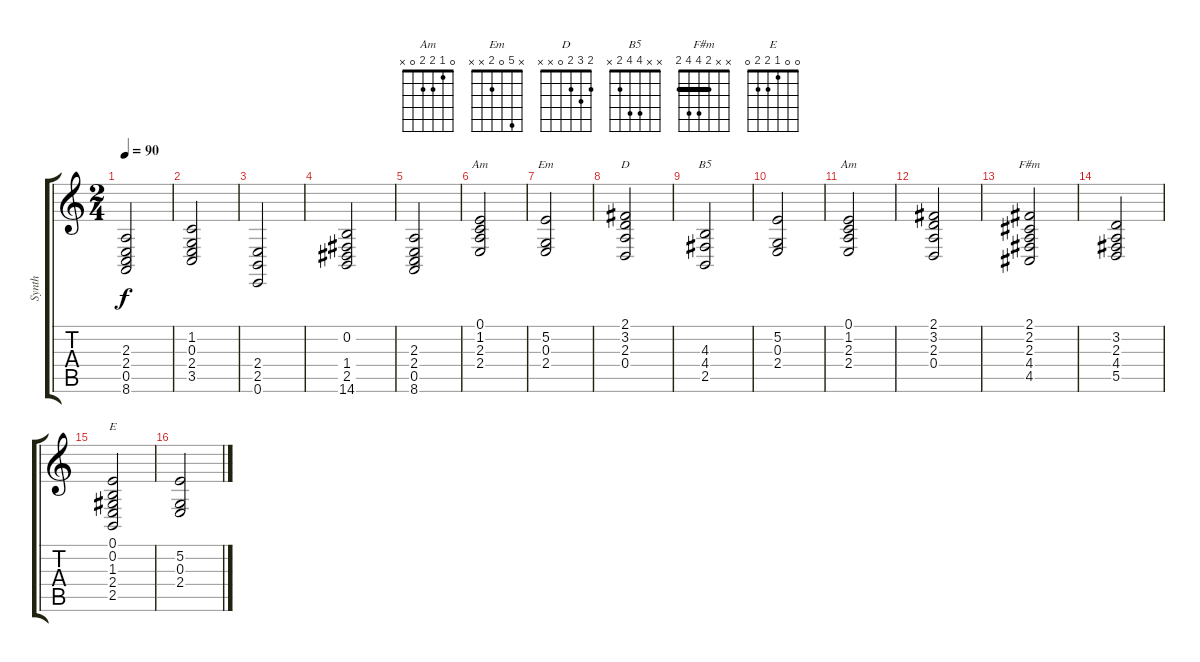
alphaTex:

\track ("Synth" "Synth") {instrument stringensemble1}
\staff {score tabs}
\tuning (E4 B3 G3 D3 A2 E2) {hide}
\chord ("Am" 0 1 2 2 x x)
\chord ("Em" x 5 0 2 x x)
\chord ("D" 2 3 2 0 x x)
\chord ("B5" x x 4 4 2 x)
\chord ("Am" 0 1 2 2 0 x)
\chord ("F#m" x x 2 4 4 2) {barre 2}
\chord ("E" 0 0 1 2 2 0)
\ts (2 4)
\tempo 90
\clef g2
\ks c
(2.3 2.4 0.5 8.6).2{dy f} |
(1.2 0.3 2.4 3.5).2 |
(2.4 2.5 0.6).2 |
(0.2 1.4 2.5 14.6).2 |
(2.3 2.4 0.5 8.6).2 |
(0.1 1.2 2.3 2.4).2{ch "Am"} |
(5.2 0.3 2.4).2{ch "Em"} |
(2.1 3.2 2.3 0.4).2{ch "D"} |
(4.3 4.4 2.5).2{ch "B5"} |
(5.2 0.3 2.4).2 |
(0.1 1.2 2.3 2.4).2{ch "Am"} |
(2.1 3.2 2.3 0.4).2 |
(2.1 2.2 2.3 4.4 4.5).2{ch "F#m"} |
(3.2 2.3 4.4 5.5).2 |
(0.1 0.2 1.3 2.4 2.5).2{ch "E"} |
(5.2 0.3 2.4).2
